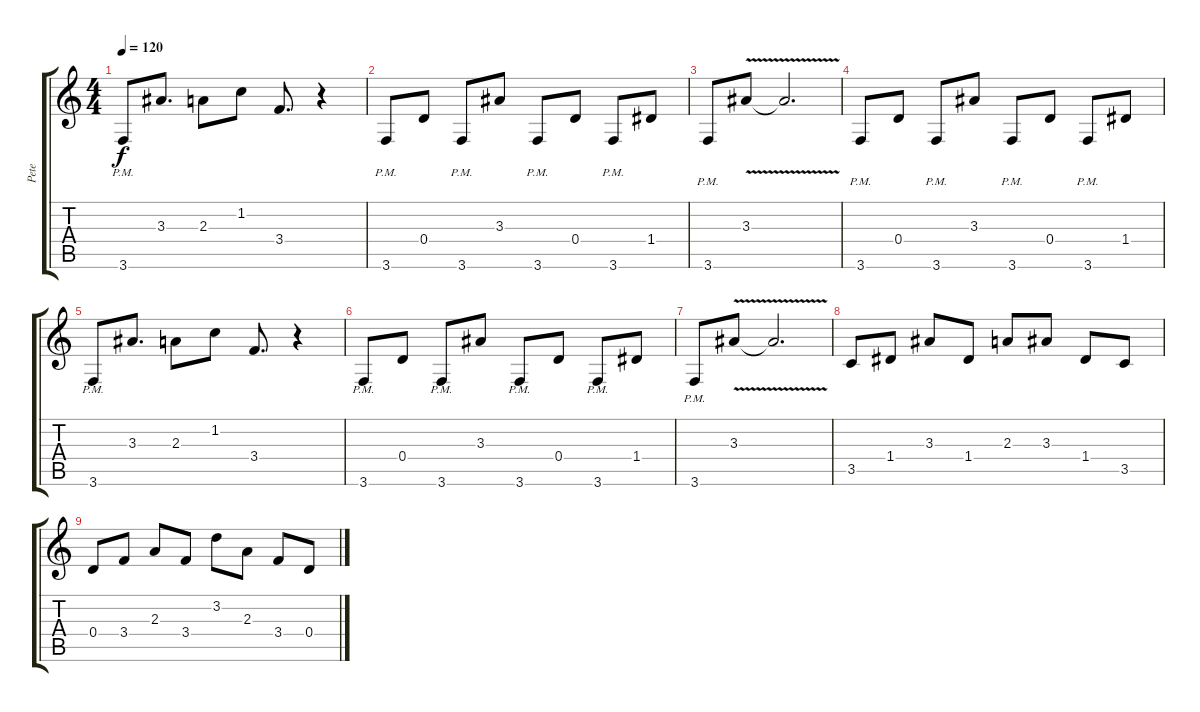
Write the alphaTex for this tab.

\track ("Pete" "Pete") {instrument distortionguitar}
\staff {score tabs}
\tuning (E4 B3 G3 D3 A2 D2) {hide}
\ts (4 4)
\tempo 120
\clef g2
\ks c
3.6{pm}.8{dy f} 3.3.8{d} 2.3.8 1.2.8 3.4.8{d} r.4 |
3.6{pm}.8 0.4.8 3.6{pm}.8 3.3.8 3.6{pm}.8 0.4.8 3.6{pm}.8 1.4.8 |
3.6{pm}.8 3.3{v}.8 3.3{t}.2{d} |
3.6{pm}.8 0.4.8 3.6{pm}.8 3.3.8 3.6{pm}.8 0.4.8 3.6{pm}.8 1.4.8 |
3.6{pm}.8 3.3.8{d} 2.3.8 1.2.8 3.4.8{d} r.4 |
3.6{pm}.8 0.4.8 3.6{pm}.8 3.3.8 3.6{pm}.8 0.4.8 3.6{pm}.8 1.4.8 |
3.6{pm}.8 3.3{v}.8 3.3{t}.2{d} |
3.5.8 1.4.8 3.3.8 1.4.8 2.3.8 3.3.8 1.4.8 3.5.8 |
0.4.8 3.4.8 2.3.8 3.4.8 3.2.8 2.3.8 3.4.8 0.4.8
